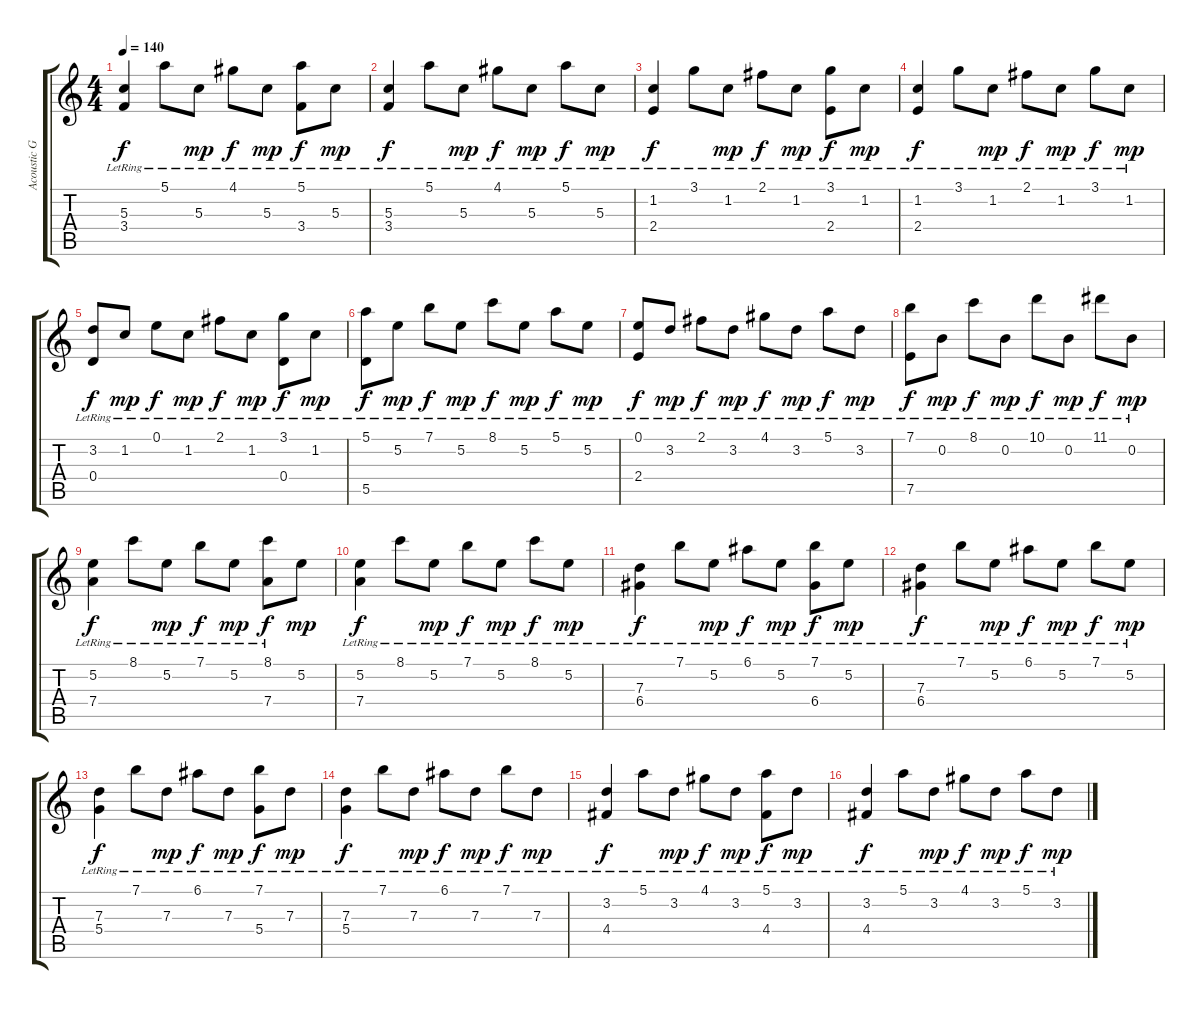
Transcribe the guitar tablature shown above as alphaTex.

\track ("Acoustic Guitar" "Acoustic G") {instrument acousticguitarsteel}
\staff {score tabs}
\tuning (E4 B3 G3 D3 A2 E2) {hide}
\ts (4 4)
\tempo 140
\clef g2
\ks c
(5.3{lr} 3.4{lr}).4{dy f} 5.1{lr}.8 5.3{lr}.8{dy mp} 4.1{lr}.8{dy f} 5.3{lr}.8{dy mp} (5.1{lr} 3.4{lr}).8{dy f} 5.3{lr}.8{dy mp} |
(5.3{lr} 3.4{lr}).4{dy f} 5.1{lr}.8 5.3{lr}.8{dy mp} 4.1{lr}.8{dy f} 5.3{lr}.8{dy mp} 5.1{lr}.8{dy f} 5.3{lr}.8{dy mp} |
(1.2{lr} 2.4{lr}).4{dy f} 3.1{lr}.8 1.2{lr}.8{dy mp} 2.1{lr}.8{dy f} 1.2{lr}.8{dy mp} (3.1{lr} 2.4{lr}).8{dy f} 1.2{lr}.8{dy mp} |
(1.2{lr} 2.4{lr}).4{dy f} 3.1{lr}.8 1.2{lr}.8{dy mp} 2.1{lr}.8{dy f} 1.2{lr}.8{dy mp} 3.1{lr}.8{dy f} 1.2{lr}.8{dy mp} |
(3.2{lr} 0.4{lr}).8{dy f} 1.2{lr}.8{dy mp} 0.1{lr}.8{dy f} 1.2{lr}.8{dy mp} 2.1{lr}.8{dy f} 1.2{lr}.8{dy mp} (3.1{lr} 0.4{lr}).8{dy f} 1.2{lr}.8{dy mp} |
(5.1{lr} 5.5{lr}).8{dy f} 5.2{lr}.8{dy mp} 7.1{lr}.8{dy f} 5.2{lr}.8{dy mp} 8.1{lr}.8{dy f} 5.2{lr}.8{dy mp} 5.1{lr}.8{dy f} 5.2{lr}.8{dy mp} |
(0.1{lr} 2.4{lr}).8{dy f} 3.2{lr}.8{dy mp} 2.1{lr}.8{dy f} 3.2{lr}.8{dy mp} 4.1{lr}.8{dy f} 3.2{lr}.8{dy mp} 5.1{lr}.8{dy f} 3.2{lr}.8{dy mp} |
(7.1{lr} 7.5{lr}).8{dy f} 0.2{lr}.8{dy mp} 8.1{lr}.8{dy f} 0.2{lr}.8{dy mp} 10.1{lr}.8{dy f} 0.2{lr}.8{dy mp} 11.1{lr}.8{dy f} 0.2{lr}.8{dy mp} |
(5.2{lr} 7.4{lr}).4{dy f} 8.1{lr}.8 5.2{lr}.8{dy mp} 7.1{lr}.8{dy f} 5.2{lr}.8{dy mp} (8.1{lr} 7.4{lr}).8{dy f} 5.2.8{dy mp} |
(5.2{lr} 7.4{lr}).4{dy f} 8.1{lr}.8 5.2{lr}.8{dy mp} 7.1{lr}.8{dy f} 5.2{lr}.8{dy mp} 8.1{lr}.8{dy f} 5.2{lr}.8{dy mp} |
(7.3{lr} 6.4{lr}).4{dy f} 7.1{lr}.8 5.2{lr}.8{dy mp} 6.1{lr}.8{dy f} 5.2{lr}.8{dy mp} (7.1{lr} 6.4{lr}).8{dy f} 5.2{lr}.8{dy mp} |
(7.3{lr} 6.4{lr}).4{dy f} 7.1{lr}.8 5.2{lr}.8{dy mp} 6.1{lr}.8{dy f} 5.2{lr}.8{dy mp} 7.1{lr}.8{dy f} 5.2{lr}.8{dy mp} |
(7.3{lr} 5.4{lr}).4{dy f} 7.1{lr}.8 7.3{lr}.8{dy mp} 6.1{lr}.8{dy f} 7.3{lr}.8{dy mp} (7.1{lr} 5.4{lr}).8{dy f} 7.3{lr}.8{dy mp} |
(7.3{lr} 5.4{lr}).4{dy f} 7.1{lr}.8 7.3{lr}.8{dy mp} 6.1{lr}.8{dy f} 7.3{lr}.8{dy mp} 7.1{lr}.8{dy f} 7.3{lr}.8{dy mp} |
(3.2{lr} 4.4{lr}).4{dy f} 5.1{lr}.8 3.2{lr}.8{dy mp} 4.1{lr}.8{dy f} 3.2{lr}.8{dy mp} (5.1{lr} 4.4{lr}).8{dy f} 3.2{lr}.8{dy mp} |
(3.2{lr} 4.4{lr}).4{dy f} 5.1{lr}.8 3.2{lr}.8{dy mp} 4.1{lr}.8{dy f} 3.2{lr}.8{dy mp} 5.1{lr}.8{dy f} 3.2{lr}.8{dy mp}
